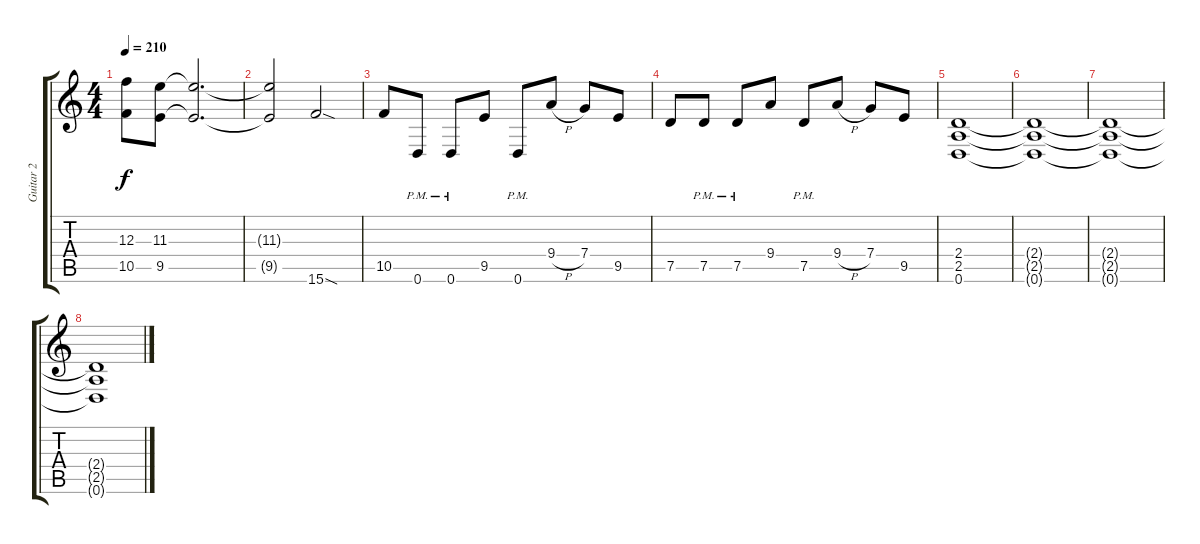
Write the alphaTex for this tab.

\track ("Guitar 2" "Guitar 2") {instrument distortionguitar}
\staff {score tabs}
\tuning (D4 A3 F3 C3 G2 D2) {hide}
\ts (4 4)
\tempo 210
\clef g2
\ks c
(12.3 10.5).8{dy f} (11.3 9.5).8 (11.3{t} 9.5{t}).2{d} |
(11.3{t} 9.5{t}).2 15.6{sod}.2 |
10.5.8 0.6{pm}.8 0.6{pm}.8 9.5.8 0.6{pm}.8 9.4{h}.8 7.4.8 9.5.8 |
7.5.8 7.5{pm}.8 7.5{pm}.8 9.4.8 7.5{pm}.8 9.4{h}.8 7.4.8 9.5.8 |
(2.4 2.5 0.6).1 |
(2.4{t} 2.5{t} 0.6{t}).1 |
(2.4{t} 2.5{t} 0.6{t}).1 |
(2.4{t} 2.5{t} 0.6{t}).1
